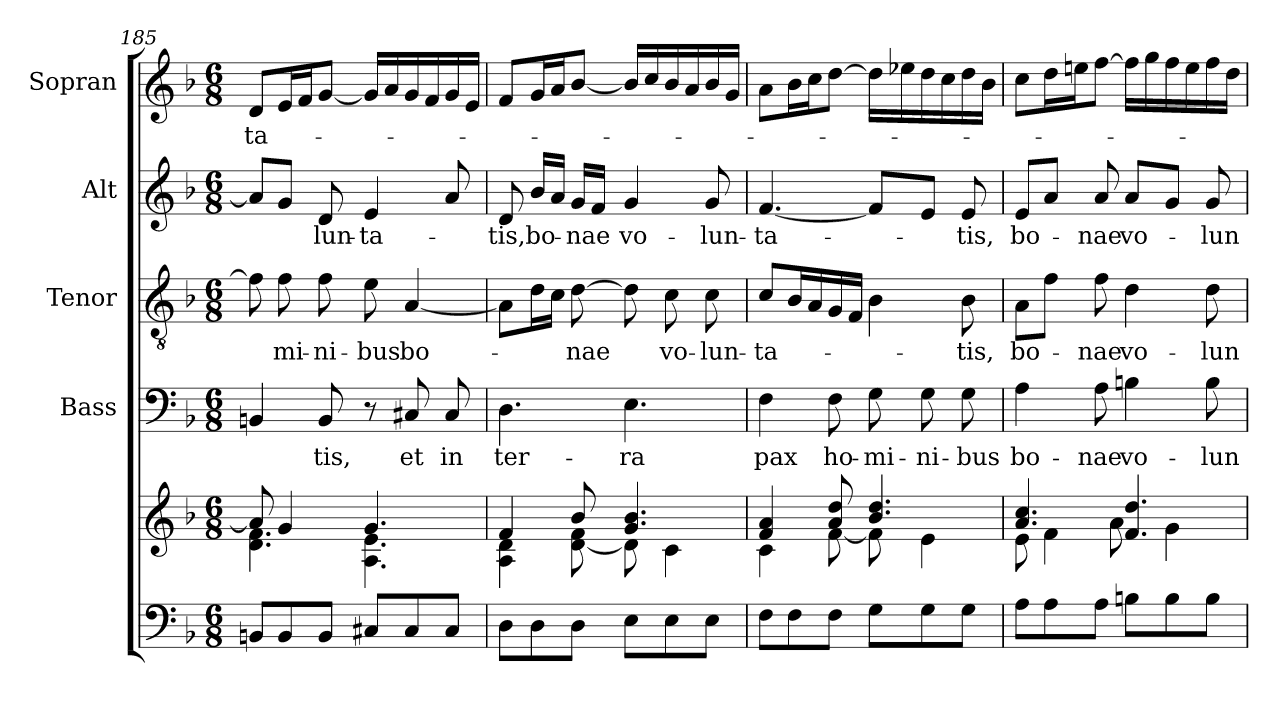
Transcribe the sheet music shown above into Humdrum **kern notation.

**kern	**kern	**kern	**text	**kern	**text	**kern	**text	**kern	**text
*part5	*part5	*part4	*part4	*part3	*part3	*part2	*part2	*part1	*part1
*staff6	*staff5	*staff4	*staff4	*staff3	*staff3	*staff2	*staff2	*staff1	*staff1
*	*	*I"Bass	*	*I"Tenor	*	*I"Alt	*	*I"Sopran	*
*	*	*I'B.	*	*I'T.	*	*I'A.	*	*I'S.	*
*clefF4	*clefG2	*clefF4	*	*clefGv2	*	*clefG2	*	*clefG2	*
*k[b-]	*k[b-]	*k[b-]	*	*k[b-]	*	*k[b-]	*	*k[b-]	*
*F:	*F:	*F:	*	*F:	*	*F:	*	*F:	*
*M6/8	*M6/8	*M6/8	*	*M6/8	*	*M6/8	*	*M6/8	*
=185	=185	=185	=185	=185	=185	=185	=185	=185	=185
*	*^	*	*	*	*	*	*	*	*
!	!	!	!	!	!	!	!	!	!	!LO:LY:b
8BBn/L	8a/]	4.d\ 4.f\	4BBn/	.	8f\]	.	8a/L]	.	8d/L	-ta-
!	!	!	!	!	!	!LO:LY:b	!	!	!	!
8BB/	4g/	.	.	.	8f\	-mi-	8g/J	.	16e/L	.
.	.	.	.	.	.	.	.	.	16f/J	.
!	!	!	!	!LO:LY:b	!	!LO:LY:b	!	!LO:LY:b	!	!
8BB/J	.	.	8BB/	-tis,	8f\	-ni-	8d/	-lun-	[8g/J	.
!	!	!	!	!	!	!LO:LY:b	!	!LO:LY:b	!	!
8C#X/L	4.g/	4.A\ 4.e\	8r	.	8e\	-bus	4e/	-ta-	16g/LL]	.
.	.	.	.	.	.	.	.	.	16a/	.
!	!	!	!	!LO:LY:b	!	!LO:LY:b	!	!	!	!
8C#/	.	.	8C#X/	et	[4A/	bo-	.	.	16g/	.
.	.	.	.	.	.	.	.	.	16f/	.
!	!	!	!	!LO:LY:b	!	!	!	!	!	!
8C#/J	.	.	8C#/	in	.	.	8a/	.	16g/	.
.	.	.	.	.	.	.	.	.	16e/JJ	.
=186	=186	=186	=186	=186	=186	=186	=186	=186	=186	=186
!	!	!	!	!LO:LY:b	!	!	!	!LO:LY:b	!	!
8D\L	4f/	4A\ 4d\	4.D\	ter-	8A\L]	.	8d/	-tis,	8f/L	.
!	!	!	!	!	!	!	!	!LO:LY:b	!	!
8D\	.	.	.	.	16d\L	.	16b-/LL	bo-	16g/L	.
.	.	.	.	.	16c\JJ	.	16a/JJ	.	16a/J	.
!	!	!	!	!	!	!LO:LY:b	!	!LO:LY:b	!	!
8D\J	8b-/	[<8d\ 8f\	.	.	[8d\	-nae	16g/LL	-nae	[8b-/J	.
.	.	.	.	.	.	.	16f/JJ	.	.	.
!	!	!	!	!LO:LY:b	!	!	!	!LO:LY:b	!	!
8E\L	4.g/ 4.b-/	8d\]	4.E\	-ra	8d\]	.	4g/	vo-	16b-/LL]	.
.	.	.	.	.	.	.	.	.	16cc/	.
!	!	!	!	!	!	!LO:LY:b	!	!	!	!
8E\	.	4c\	.	.	8c\	vo-	.	.	16b-/	.
.	.	.	.	.	.	.	.	.	16a/	.
!	!	!	!	!	!	!LO:LY:b	!	!LO:LY:b	!	!
8E\J	.	.	.	.	8c\	-lun-	8g/	-lun-	16b-/	.
.	.	.	.	.	.	.	.	.	16g/JJ	.
!!LO:LB:g=z
=187	=187	=187	=187	=187	=187	=187	=187	=187	=187	=187
!	!	!	!	!LO:LY:b	!	!LO:LY:b	!	!LO:LY:b	!	!
8F\L	4f/ 4a/	4c\	4F\	pax	8c/L	-ta-	[4.f/	-ta-	8a\L	.
8F\	.	.	.	.	16B-/L	.	.	.	16b-\L	.
.	.	.	.	.	16A/	.	.	.	16cc\J	.
!	!	!	!	!LO:LY:b	!	!	!	!	!	!
8F\J	8a/ 8dd/	[<8f\	8F\	ho-	16G/	.	.	.	[8dd\J	.
.	.	.	.	.	16F/JJ	.	.	.	.	.
!	!	!	!	!LO:LY:b	!	!	!	!	!	!
8G\L	4.b-/ 4.dd/	8f\]	8G\	-mi-	4B-\	.	8f/L]	.	16dd\LL]	.
.	.	.	.	.	.	.	.	.	16ee-X\	.
!	!	!	!	!LO:LY:b	!	!	!	!	!	!
8G\	.	4e\	8G\	-ni-	.	.	8e/J	.	16dd\	.
.	.	.	.	.	.	.	.	.	16cc\	.
!	!	!	!	!LO:LY:b	!	!LO:LY:b	!	!LO:LY:b	!	!
8G\J	.	.	8G\	-bus	8B-\	-tis,	8e/	-tis,	16dd\	.
.	.	.	.	.	.	.	.	.	16b-\JJ	.
=188	=188	=188	=188	=188	=188	=188	=188	=188	=188	=188
!	!	!	!	!LO:LY:b	!	!LO:LY:b	!	!LO:LY:b	!	!
8A\L	4.a/ 4.cc/	8e\	4A\	bo-	8A\L	bo-	8e/L	bo-	8cc\L	.
8A\	.	4f\	.	.	8f\J	.	8a/J	.	16dd\L	.
.	.	.	.	.	.	.	.	.	16een\J	.
!	!	!	!	!LO:LY:b	!	!LO:LY:b	!	!LO:LY:b	!	!
8A\J	.	.	8A\	-nae	8f\	-nae	8a/	-nae	[8ff\J	.
!	!	!	!	!LO:LY:b	!	!LO:LY:b	!	!LO:LY:b	!	!
8Bn\L	4.f/ 4.dd/	8a\	4Bn\	vo-	4d\	vo-	8a/L	vo-	16ff\LL]	.
.	.	.	.	.	.	.	.	.	16gg\	.
8B\	.	4g\	.	.	.	.	8g/J	.	16ff\	.
.	.	.	.	.	.	.	.	.	16ee\	.
!	!	!	!	!LO:LY:b	!	!LO:LY:b	!	!LO:LY:b	!	!
8B\J	.	.	8B\	-lun-	8d\	-lun-	8g/	-lun-	16ff\	.
.	.	.	.	.	.	.	.	.	16dd\JJ	.
*	*v	*v	*	*	*	*	*	*	*	*
=	=	=	=	=	=	=	=	=	=
*-	*-	*-	*-	*-	*-	*-	*-	*-	*-
